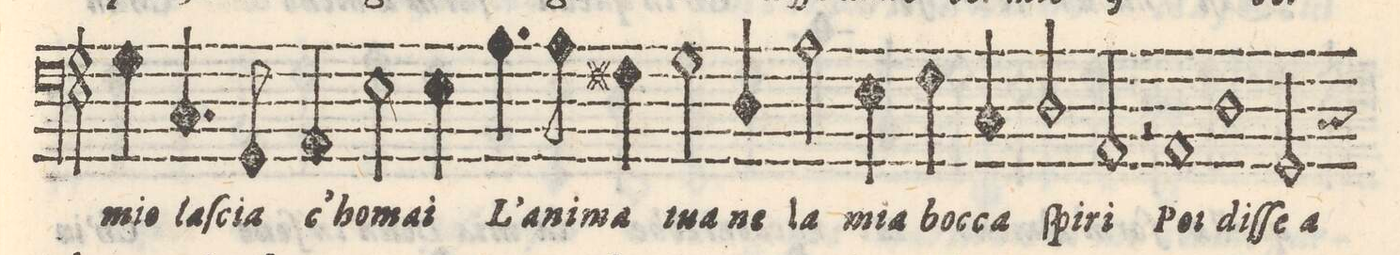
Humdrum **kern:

**kern	**text
*I"BASSO	*
*clefF4	*
*k[]	*
*met(c)	*
*M2/1	*
4G\	mio
4.C/	laſ-
8GG/	-cia
4AA/	c`ho-
2E\	-ma-
=12-	=12-
4E\	i
4.A\	L`a-
8A\	-ni-
4F#X\	-ma
2G\	tua
4D/	ne
2A\	la
=13-	=13-
4E\	mia
4F\	boc-
4C/	-ca
2D/	ſpi-
2AA/	-ri
=14-	=14-
2r	.
1AA	Poi
1D\	diſ-
=15-	=15-
2GG/	-ſe a
*-	*-
